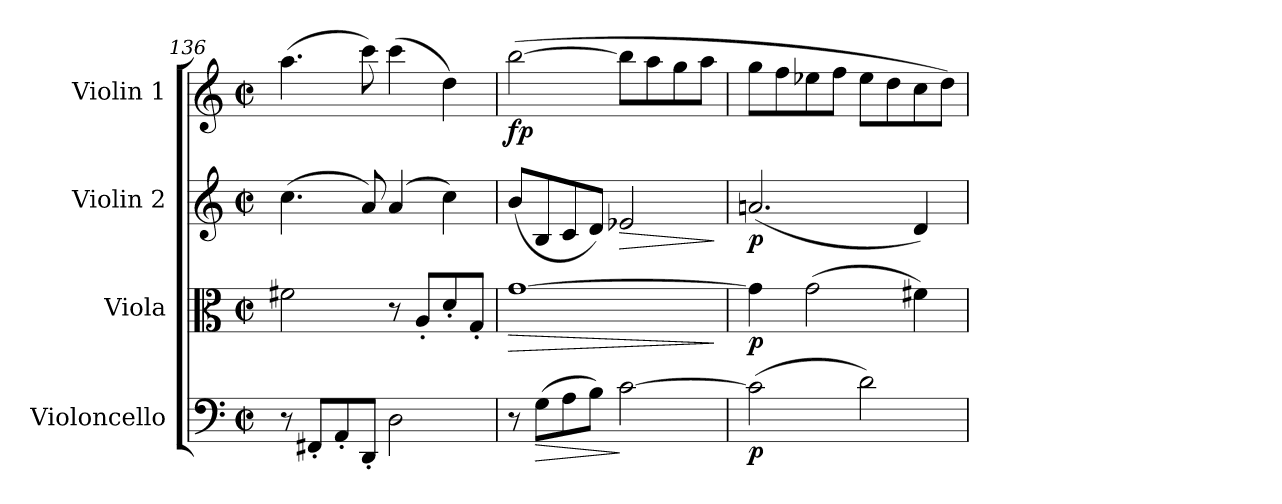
**kern	**dynam	**kern	**dynam	**kern	**dynam	**kern	**dynam
*part4	*part4	*part3	*part3	*part2	*part2	*part1	*part1
*staff4	*staff4	*staff3	*staff3	*staff2	*staff2	*staff1	*staff1
*I"Violoncello	*	*I"Viola	*	*I"Violin 2	*	*I"Violin 1	*
*I'Vc	*	*I'Vla	*	*I'Vln	*	*I'Vln	*
*clefF4	*	*clefC3	*	*clefG2	*	*clefG2	*
*k[]	*	*k[]	*	*k[]	*	*k[]	*
*M2/2	*	*M2/2	*	*M2/2	*	*M2/2	*
*met(c|)	*	*met(c|)	*	*met(c|)	*	*met(c|)	*
=136	=136	=136	=136	=136	=136	=136	=136
8r	.	2f#X\	.	(4.cc\	.	(4.aa\	.
8FF#X'/L	.	.	.	.	.	.	.
8AA'/	.	.	.	.	.	.	.
8DD'/J	.	.	.	8a/)	.	8ccc\)	.
2D\	.	8r	.	(4a/	.	(4ccc\	.
.	.	8A'/L	.	.	.	.	.
.	.	8d'/	.	4cc\)	.	4dd\)	.
.	.	8G'/J	.	.	.	.	.
=137	=137	=137	=137	=137	=137	=137	=137
!	!	!	!LO:HP:b	!	!	!	!LO:DY:b
8r	.	[1g	>	(8b/L	.	([2bb\	fp
!	!LO:HP:b	!	!	!	!	!	!
(8G\L	>	.	.	8B/	.	.	.
8A\	.	.	.	8c/	.	.	.
8B\J)	.	.	.	8d/J)	.	.	.
!	!	!	!	!	!LO:HP:b	!	!
[2c\	]	.	.	2e-X/	>	8bb\L]	.
.	.	.	.	.	.	8aa\	.
.	.	.	.	.	.	8gg\	.
.	.	.	.	.	.	8aa\J	.
.	.	.	]	.	]	.	.
=138	=138	=138	=138	=138	=138	=138	=138
!	!LO:DY:b	!	!LO:DY:b	!	!LO:DY:b	!	!
(2c\]	p	4g\]	p	(2.an/	p	8gg\L	.
.	.	.	.	.	.	8ff\	.
.	.	(2g\	.	.	.	8ee-X\	.
.	.	.	.	.	.	8ff\J	.
2d\)	.	.	.	.	.	8ee-\L	.
.	.	.	.	.	.	8dd\	.
.	.	4f#X\)	.	4d/)	.	8cc\	.
.	.	.	.	.	.	8dd\J)	.
=	=	=	=	=	=	=	=
*-	*-	*-	*-	*-	*-	*-	*-
